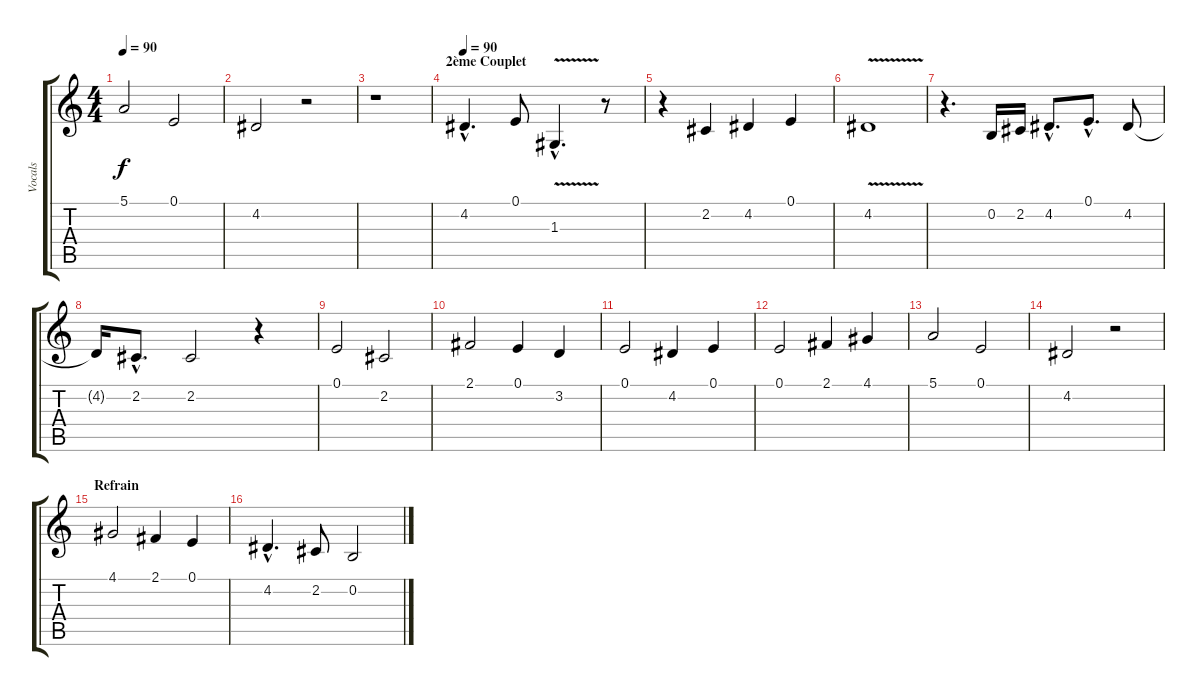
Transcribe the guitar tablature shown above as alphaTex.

\track ("Vocals" "Vocals") {instrument lead6voice}
\staff {score tabs}
\tuning (E4 B3 G3 D3 A2 E2) {hide}
\ts (4 4)
\tempo 90
\clef g2
\ks c
5.1.2{dy f} 0.1.2 |
4.2.2 r.2 |
r.1 |
\section ("" "2ème Couplet")
\tempo 90
4.2{hac}.4{d} 0.1.8 1.3{v hac}.4{d} r.8 |
r.4 2.2.4 4.2.4 0.1.4 |
4.2{v}.1 |
r.4{d} 0.2.16 2.2.16 4.2{hac}.8{d} 0.1{hac}.8{d} 4.2.8 |
4.2{t}.16 2.2{hac}.8{d} 2.2.2 r.4 |
0.1.2 2.2.2 |
2.1.2 0.1.4 3.2.4 |
0.1.2 4.2.4 0.1.4 |
0.1.2 2.1.4 4.1.4 |
5.1.2 0.1.2 |
4.2.2 r.2 |
\section ("" "Refrain")
4.1.2 2.1.4 0.1.4 |
4.2{hac}.4{d} 2.2.8 0.2.2
